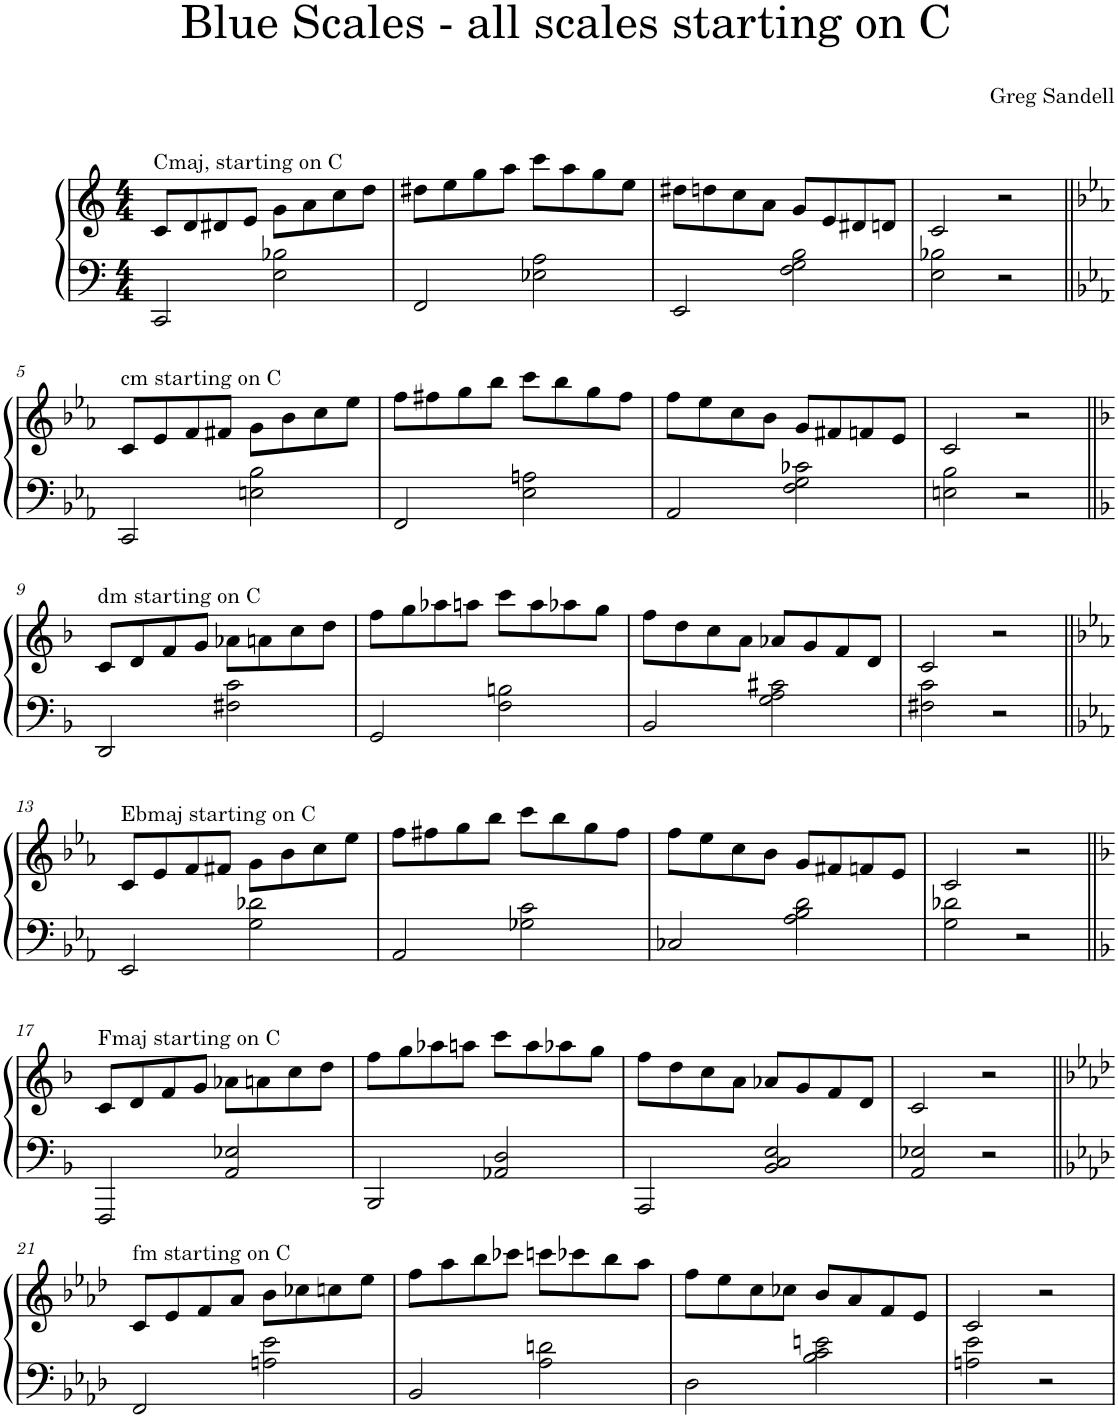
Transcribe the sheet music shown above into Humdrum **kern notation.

**kern	**kern
*part1	*part1
*staff2	*staff1
*I"Piano	*
*I'Pno.	*
*clefF4	*clefG2
*k[]	*k[]
*M4/4	*M4/4
=1	=1
!	!LO:TX:a:t=Cmaj, starting on C
2CC/	8c/L
.	8d/
.	8d#X/
.	8e/J
2E\ 2B-X\	8g\L
.	8a\
.	8cc\
.	8dd\J
=2	=2
2FF/	8dd#X\L
.	8ee\
.	8gg\
.	8aa\J
2E-X\ 2A\	8ccc\L
.	8aa\
.	8gg\
.	8ee\J
=3	=3
2EE/	8dd#X\L
.	8ddn\
.	8cc\
.	8a\J
2F\ 2G\ 2B\	8g/L
.	8e/
.	8d#X/
.	8dn/J
=4	=4
2E\ 2B-X\	2c/
2r	2r
!!LO:LB:g=z
=5||	=5||
*k[b-e-a-]	*k[b-e-a-]
!	!LO:TX:a:t=cm starting on C
2CC/	8c/L
.	8e-/
.	8f/
.	8f#X/J
2En\ 2B-\	8g\L
.	8b-\
.	8cc\
.	8ee-\J
=6	=6
2FF/	8ff\L
.	8ff#X\
.	8gg\
.	8bb-\J
2E-\ 2An\	8ccc\L
.	8bb-\
.	8gg\
.	8ff#\J
=7	=7
2AA-/	8ff\L
.	8ee-\
.	8cc\
.	8b-\J
2F\ 2G\ 2c-X\	8g/L
.	8f#X/
.	8fn/
.	8e-/J
=8	=8
2En\ 2B-\	2c/
2r	2r
!!LO:LB:g=z
=9||	=9||
*k[b-]	*k[b-]
!	!LO:TX:a:t=dm starting on C
2DD/	8c/L
.	8d/
.	8f/
.	8g/J
2F#X\ 2c\	8a-X\L
.	8an\
.	8cc\
.	8dd\J
=10	=10
2GG/	8ff\L
.	8gg\
.	8aa-X\
.	8aan\J
2F\ 2Bn\	8ccc\L
.	8aa\
.	8aa-X\
.	8gg\J
=11	=11
2BB-/	8ff\L
.	8dd\
.	8cc\
.	8a\J
2G\ 2A\ 2c#X\	8a-X/L
.	8g/
.	8f/
.	8d/J
=12	=12
2F#X\ 2c\	2c/
2r	2r
!!LO:LB:g=z
=13||	=13||
*k[b-e-a-]	*k[b-e-a-]
!	!LO:TX:a:t=Ebmaj starting on C
2EE-/	8c/L
.	8e-/
.	8f/
.	8f#X/J
2G\ 2d-X\	8g\L
.	8b-\
.	8cc\
.	8ee-\J
=14	=14
2AA-/	8ff\L
.	8ff#X\
.	8gg\
.	8bb-\J
2G-X\ 2c\	8ccc\L
.	8bb-\
.	8gg\
.	8ff#\J
=15	=15
2C-X/	8ff\L
.	8ee-\
.	8cc\
.	8b-\J
2A-\ 2B-\ 2d\	8g/L
.	8f#X/
.	8fn/
.	8e-/J
=16	=16
2G\ 2d-X\	2c/
2r	2r
!!LO:LB:g=z
=17||	=17||
*k[b-]	*k[b-]
!	!LO:TX:a:t=Fmaj starting on C
2FFF/	8c/L
.	8d/
.	8f/
.	8g/J
2AA/ 2E-X/	8a-X\L
.	8an\
.	8cc\
.	8dd\J
=18	=18
2BBB-/	8ff\L
.	8gg\
.	8aa-X\
.	8aan\J
2AA-X/ 2D/	8ccc\L
.	8aa\
.	8aa-X\
.	8gg\J
=19	=19
2AAA/	8ff\L
.	8dd\
.	8cc\
.	8a\J
2BB-/ 2C/ 2E/	8a-X/L
.	8g/
.	8f/
.	8d/J
=20	=20
2AA/ 2E-X/	2c/
2r	2r
!!LO:LB:g=z
=21||	=21||
*k[b-e-a-d-]	*k[b-e-a-d-]
!	!LO:TX:a:t=fm starting on C
2FF/	8c/L
.	8e-/
.	8f/
.	8a-/J
2An\ 2e-\	8b-\L
.	8cc-X\
.	8ccn\
.	8ee-\J
=22	=22
2BB-/	8ff\L
.	8aa-\
.	8bb-\
.	8ccc-X\J
2A-\ 2dn\	8cccn\L
.	8ccc-X\
.	8bb-\
.	8aa-\J
=23	=23
2D-\	8ff\L
.	8ee-\
.	8cc\
.	8cc-X\J
2B-\ 2c\ 2en\	8b-/L
.	8a-/
.	8f/
.	8e-/J
=24	=24
2An\ 2e-\	2c/
2r	2r
=	=
*-	*-
